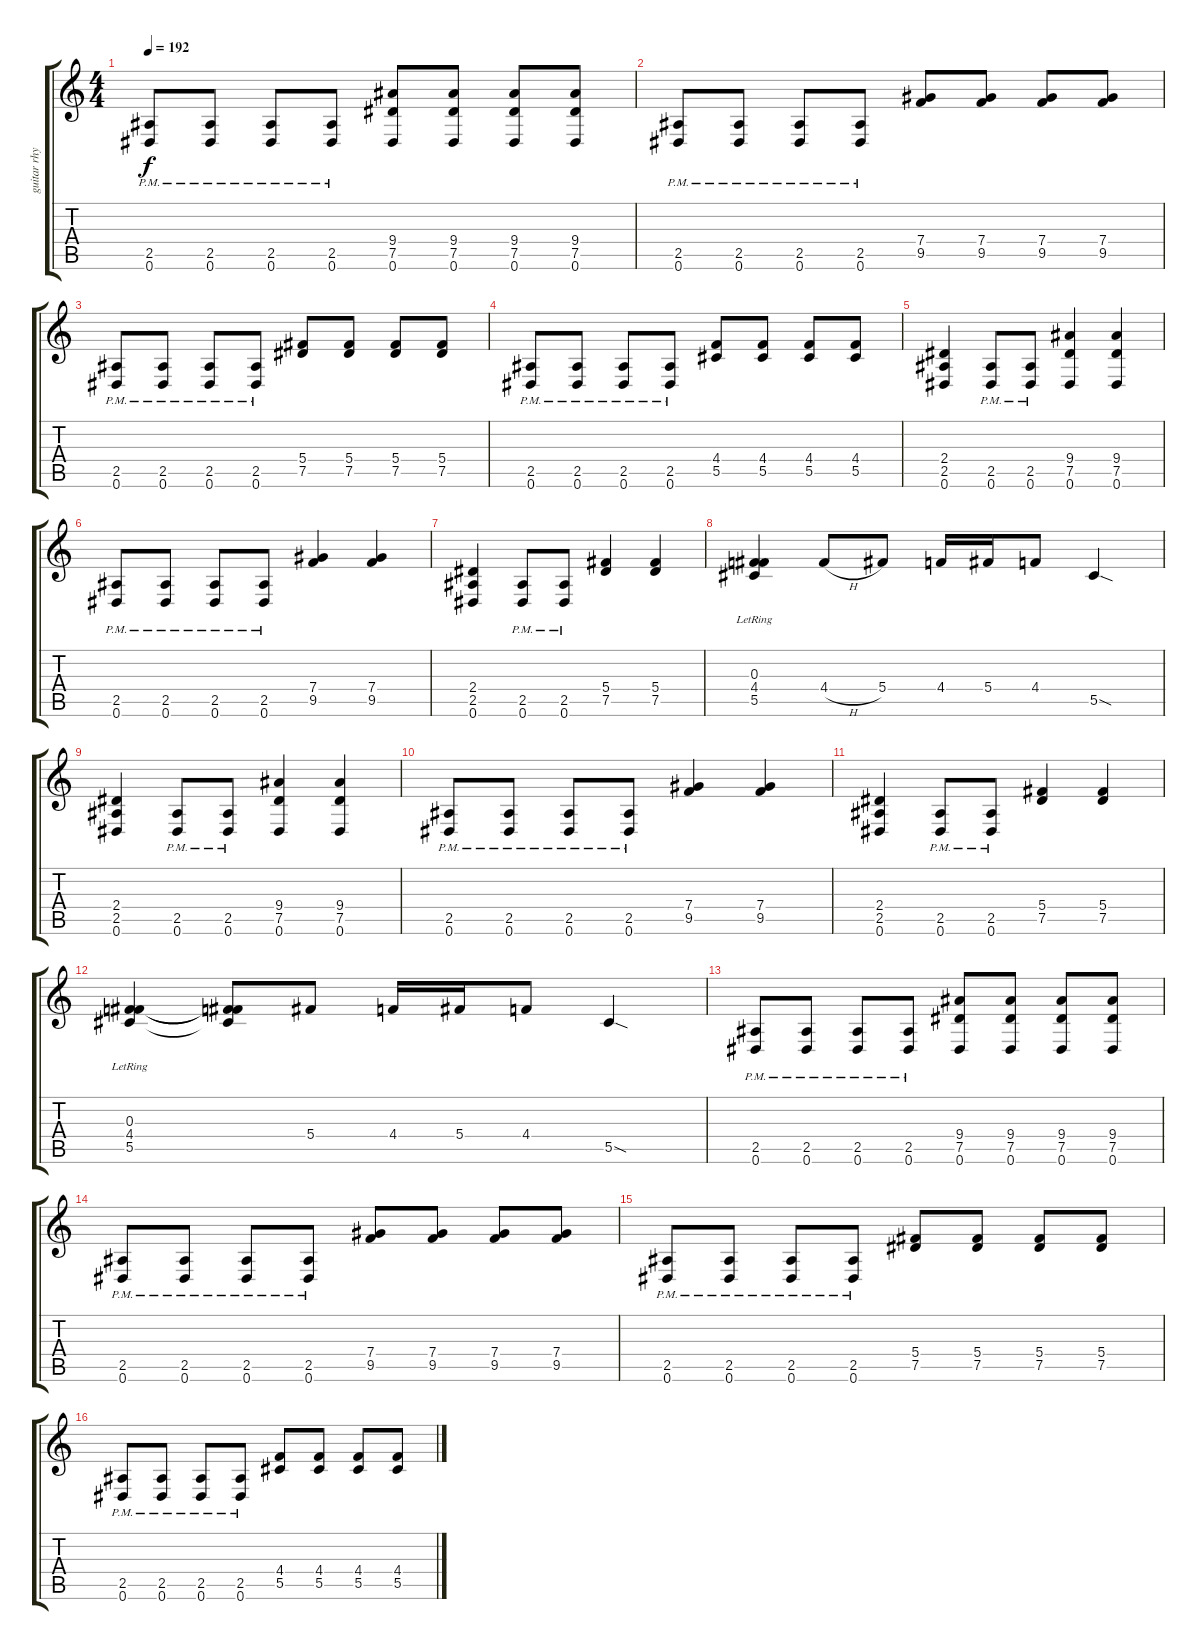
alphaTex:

\track ("guitar rhythm 1" "guitar rhy") {instrument distortionguitar}
\staff {score tabs}
\tuning (Eb4 Bb3 Gb3 Db3 Ab2 Eb2) {hide}
\ts (4 4)
\tempo 192
\clef g2
\ks c
(2.5{pm} 0.6{pm}).8{dy f} (2.5{pm} 0.6{pm}).8 (2.5{pm} 0.6{pm}).8 (2.5{pm} 0.6{pm}).8 (9.4 7.5 0.6).8 (9.4 7.5 0.6).8 (9.4 7.5 0.6).8 (9.4 7.5 0.6).8 |
(2.5{pm} 0.6{pm}).8 (2.5{pm} 0.6{pm}).8 (2.5{pm} 0.6{pm}).8 (2.5{pm} 0.6{pm}).8 (7.4 9.5).8 (7.4 9.5).8 (7.4 9.5).8 (7.4 9.5).8 |
(2.5{pm} 0.6{pm}).8 (2.5{pm} 0.6{pm}).8 (2.5{pm} 0.6{pm}).8 (2.5{pm} 0.6{pm}).8 (5.4 7.5).8 (5.4 7.5).8 (5.4 7.5).8 (5.4 7.5).8 |
(2.5{pm} 0.6{pm}).8 (2.5{pm} 0.6{pm}).8 (2.5{pm} 0.6{pm}).8 (2.5{pm} 0.6{pm}).8 (4.4 5.5).8 (4.4 5.5).8 (4.4 5.5).8 (4.4 5.5).8 |
(2.4 2.5 0.6).4 (2.5{pm} 0.6{pm}).8 (2.5{pm} 0.6{pm}).8 (9.4 7.5 0.6).4 (9.4 7.5 0.6).4 |
(2.5{pm} 0.6{pm}).8 (2.5{pm} 0.6{pm}).8 (2.5{pm} 0.6{pm}).8 (2.5{pm} 0.6{pm}).8 (7.4 9.5).4 (7.4 9.5).4 |
(2.4 2.5 0.6).4 (2.5{pm} 0.6{pm}).8 (2.5{pm} 0.6{pm}).8 (5.4 7.5).4 (5.4 7.5).4 |
(0.3{lr} 4.4 5.5).4 4.4{h}.8 5.4.8 4.4.16 5.4.16 4.4.8 5.5{sod}.4 |
(2.4 2.5 0.6).4 (2.5{pm} 0.6{pm}).8 (2.5{pm} 0.6{pm}).8 (9.4 7.5 0.6).4 (9.4 7.5 0.6).4 |
(2.5{pm} 0.6{pm}).8 (2.5{pm} 0.6{pm}).8 (2.5{pm} 0.6{pm}).8 (2.5{pm} 0.6{pm}).8 (7.4 9.5).4 (7.4 9.5).4 |
(2.4 2.5 0.6).4 (2.5{pm} 0.6{pm}).8 (2.5{pm} 0.6{pm}).8 (5.4 7.5).4 (5.4 7.5).4 |
(0.3{lr} 4.4 5.5).4 (0.3{t} 4.4{t} 5.5{t}).8 5.4.8 4.4.16 5.4.16 4.4.8 5.5{sod}.4 |
(2.5{pm} 0.6{pm}).8 (2.5{pm} 0.6{pm}).8 (2.5{pm} 0.6{pm}).8 (2.5{pm} 0.6{pm}).8 (9.4 7.5 0.6).8 (9.4 7.5 0.6).8 (9.4 7.5 0.6).8 (9.4 7.5 0.6).8 |
(2.5{pm} 0.6{pm}).8 (2.5{pm} 0.6{pm}).8 (2.5{pm} 0.6{pm}).8 (2.5{pm} 0.6{pm}).8 (7.4 9.5).8 (7.4 9.5).8 (7.4 9.5).8 (7.4 9.5).8 |
(2.5{pm} 0.6{pm}).8 (2.5{pm} 0.6{pm}).8 (2.5{pm} 0.6{pm}).8 (2.5{pm} 0.6{pm}).8 (5.4 7.5).8 (5.4 7.5).8 (5.4 7.5).8 (5.4 7.5).8 |
(2.5{pm} 0.6{pm}).8 (2.5{pm} 0.6{pm}).8 (2.5{pm} 0.6{pm}).8 (2.5{pm} 0.6{pm}).8 (4.4 5.5).8 (4.4 5.5).8 (4.4 5.5).8 (4.4 5.5).8
